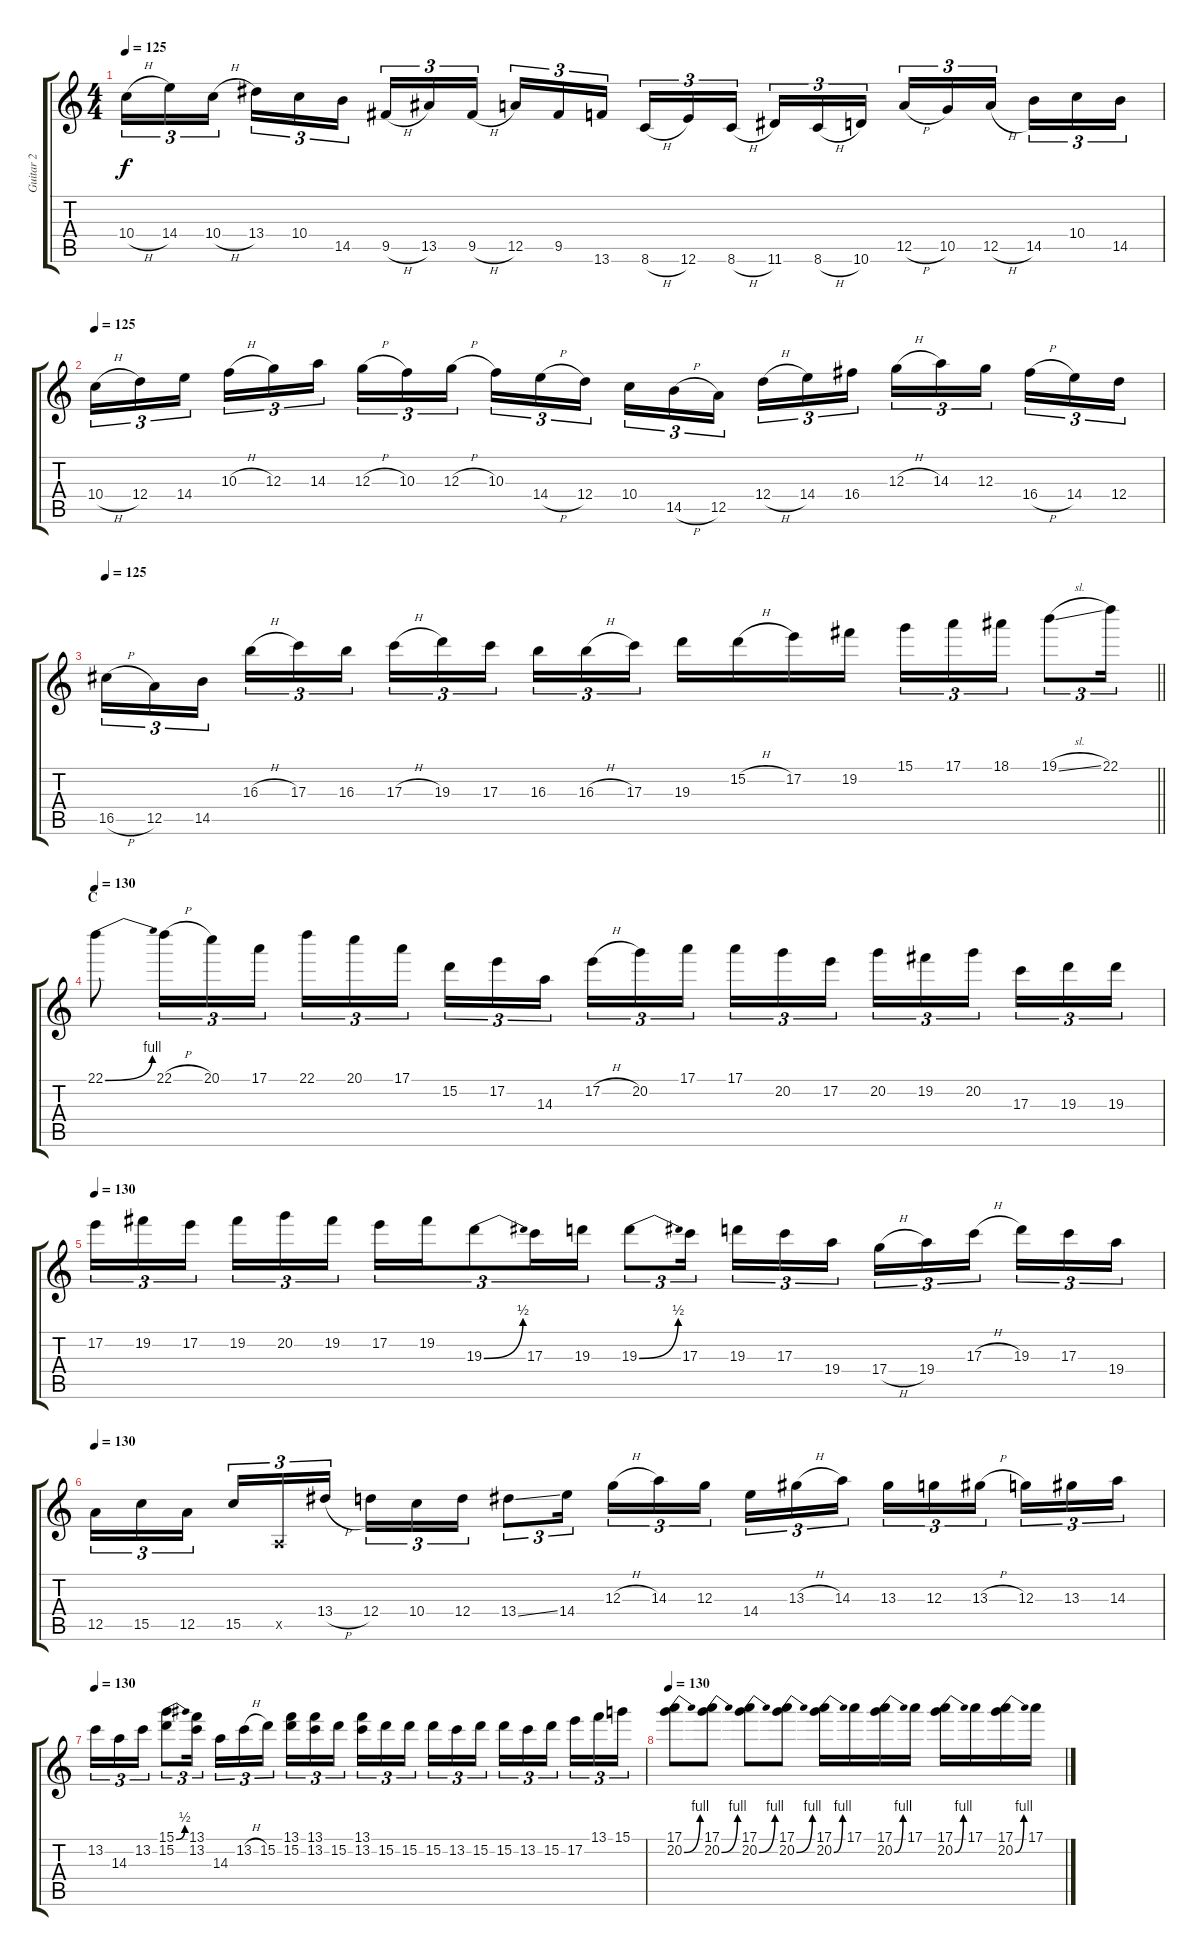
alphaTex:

\track ("Guitar 2" "Guitar 2") {instrument distortionguitar}
\staff {score tabs}
\tuning (E4 B3 G3 D3 A2 E2) {hide}
\ts (4 4)
\tempo 125
\clef g2
\ks c
10.4{h}.16{tu (3 2) dy f} 14.4.16{tu (3 2)} 10.4{h}.16{tu (3 2) beam splitsecondary} 13.4.16{tu (3 2)} 10.4.16{tu (3 2)} 14.5.16{tu (3 2)} 9.5{h}.16{tu (3 2)} 13.5.16{tu (3 2)} 9.5{h}.16{tu (3 2) beam splitsecondary} 12.5.16{tu (3 2)} 9.5.16{tu (3 2)} 13.6.16{tu (3 2)} 8.6{h}.16{tu (3 2)} 12.6.16{tu (3 2)} 8.6{h}.16{tu (3 2) beam splitsecondary} 11.6.16{tu (3 2)} 8.6{h}.16{tu (3 2)} 10.6.16{tu (3 2)} 12.5{h}.16{tu (3 2)} 10.5.16{tu (3 2)} 12.5{h}.16{tu (3 2) beam splitsecondary} 14.5.16{tu (3 2)} 10.4.16{tu (3 2)} 14.5.16{tu (3 2)} |
\tempo 125
10.4{h}.16{tu (3 2)} 12.4.16{tu (3 2)} 14.4.16{tu (3 2) beam splitsecondary} 10.3{h}.16{tu (3 2)} 12.3.16{tu (3 2)} 14.3.16{tu (3 2)} 12.3{h}.16{tu (3 2)} 10.3.16{tu (3 2)} 12.3{h}.16{tu (3 2) beam splitsecondary} 10.3.16{tu (3 2)} 14.4{h}.16{tu (3 2)} 12.4.16{tu (3 2)} 10.4.16{tu (3 2)} 14.5{h}.16{tu (3 2)} 12.5.16{tu (3 2) beam splitsecondary} 12.4{h}.16{tu (3 2)} 14.4.16{tu (3 2)} 16.4.16{tu (3 2)} 12.3{h}.16{tu (3 2)} 14.3.16{tu (3 2)} 12.3.16{tu (3 2) beam splitsecondary} 16.4{h}.16{tu (3 2)} 14.4.16{tu (3 2)} 12.4.16{tu (3 2)} |
\tempo 125
\barLineRight lightlight
16.5{h}.16{tu (3 2)} 12.5.16{tu (3 2)} 14.5.16{tu (3 2) beam splitsecondary} 16.3{h}.16{tu (3 2)} 17.3.16{tu (3 2)} 16.3.16{tu (3 2)} 17.3{h}.16{tu (3 2)} 19.3.16{tu (3 2)} 17.3.16{tu (3 2) beam splitsecondary} 16.3.16{tu (3 2)} 16.3{h}.16{tu (3 2)} 17.3.16{tu (3 2)} 19.3.16 15.2{h}.16 17.2.16 19.2.16 15.1.16{tu (3 2)} 17.1.16{tu (3 2)} 18.1.16{tu (3 2)} 19.1{sl}.8{tu (3 2)} 22.1.16{tu (3 2)} |
\section ("" "C")
\tempo 130
22.1{be (bend 0 0 60 4)}.8 22.1{h}.16{tu (3 2)} 20.1.16{tu (3 2)} 17.1.16{tu (3 2)} 22.1.16{tu (3 2)} 20.1.16{tu (3 2)} 17.1.16{tu (3 2) beam splitsecondary} 15.2.16{tu (3 2)} 17.2.16{tu (3 2)} 14.3.16{tu (3 2)} 17.2{h}.16{tu (3 2)} 20.2.16{tu (3 2)} 17.1.16{tu (3 2) beam splitsecondary} 17.1.16{tu (3 2)} 20.2.16{tu (3 2)} 17.2.16{tu (3 2)} 20.2.16{tu (3 2)} 19.2.16{tu (3 2)} 20.2.16{tu (3 2) beam splitsecondary} 17.3.16{tu (3 2)} 19.3.16{tu (3 2)} 19.3.16{tu (3 2)} |
\tempo 130
17.2.16{tu (3 2)} 19.2.16{tu (3 2)} 17.2.16{tu (3 2) beam splitsecondary} 19.2.16{tu (3 2)} 20.2.16{tu (3 2)} 19.2.16{tu (3 2)} 17.2.16{tu (3 2)} 19.2.16{tu (3 2)} 19.3{be (bend 0 0 60 2)}.8{tu (3 2)} 17.3.16{tu (3 2)} 19.3.16{tu (3 2)} 19.3{be (bend 0 0 60 2)}.8{tu (3 2)} 17.3.16{tu (3 2) beam splitsecondary} 19.3.16{tu (3 2)} 17.3.16{tu (3 2)} 19.4.16{tu (3 2)} 17.4{h}.16{tu (3 2)} 19.4.16{tu (3 2)} 17.3{h}.16{tu (3 2) beam splitsecondary} 19.3.16{tu (3 2)} 17.3.16{tu (3 2)} 19.4.16{tu (3 2)} |
\tempo 130
12.5.16{tu (3 2)} 15.5.16{tu (3 2)} 12.5.16{tu (3 2) beam splitsecondary} 15.5.16{tu (3 2)} 0.5{x}.16{tu (3 2)} 13.4{h}.16{tu (3 2)} 12.4.16{tu (3 2)} 10.4.16{tu (3 2)} 12.4.16{tu (3 2)} 13.4{ss}.8{tu (3 2)} 14.4.16{tu (3 2)} 12.3{h}.16{tu (3 2)} 14.3.16{tu (3 2)} 12.3.16{tu (3 2) beam splitsecondary} 14.4.16{tu (3 2)} 13.3{h}.16{tu (3 2)} 14.3.16{tu (3 2)} 13.3.16{tu (3 2)} 12.3.16{tu (3 2)} 13.3{h}.16{tu (3 2) beam splitsecondary} 12.3.16{tu (3 2)} 13.3.16{tu (3 2)} 14.3.16{tu (3 2)} |
\tempo 130
13.2.16{tu (3 2)} 14.3.16{tu (3 2)} 13.2.16{tu (3 2)} (15.1{be (bend 0 0 60 2)} 15.2).8{tu (3 2)} (13.1 13.2).16{tu (3 2)} 14.3.16{tu (3 2)} 13.2{h}.16{tu (3 2)} 15.2.16{tu (3 2) beam splitsecondary} (13.1 15.2).16{tu (3 2)} (13.1 13.2).16{tu (3 2)} 15.2.16{tu (3 2)} (13.1 13.2).16{tu (3 2)} 15.2.16{tu (3 2)} 15.2.16{tu (3 2) beam splitsecondary} 15.2.16{tu (3 2)} 13.2.16{tu (3 2)} 15.2.16{tu (3 2)} 15.2.16{tu (3 2)} 13.2.16{tu (3 2)} 15.2.16{tu (3 2) beam splitsecondary} 17.2.16{tu (3 2)} 13.1.16{tu (3 2)} 15.1.16{tu (3 2)} |
\tempo 130
(17.1 20.2{be (bend 0 0 60 4)}).8 (17.1 20.2{be (bend 0 0 60 4)}).8 (17.1 20.2{be (bend 0 0 60 4)}).8 (17.1 20.2{be (bend 0 0 60 4)}).8 (17.1 20.2{be (bend 0 0 60 4)}).16 17.1.16 (17.1 20.2{be (bend 0 0 60 4)}).16 17.1.16 (17.1 20.2{be (bend 0 0 60 4)}).16 17.1.16 (17.1 20.2{be (bend 0 0 60 4)}).16 17.1.16
